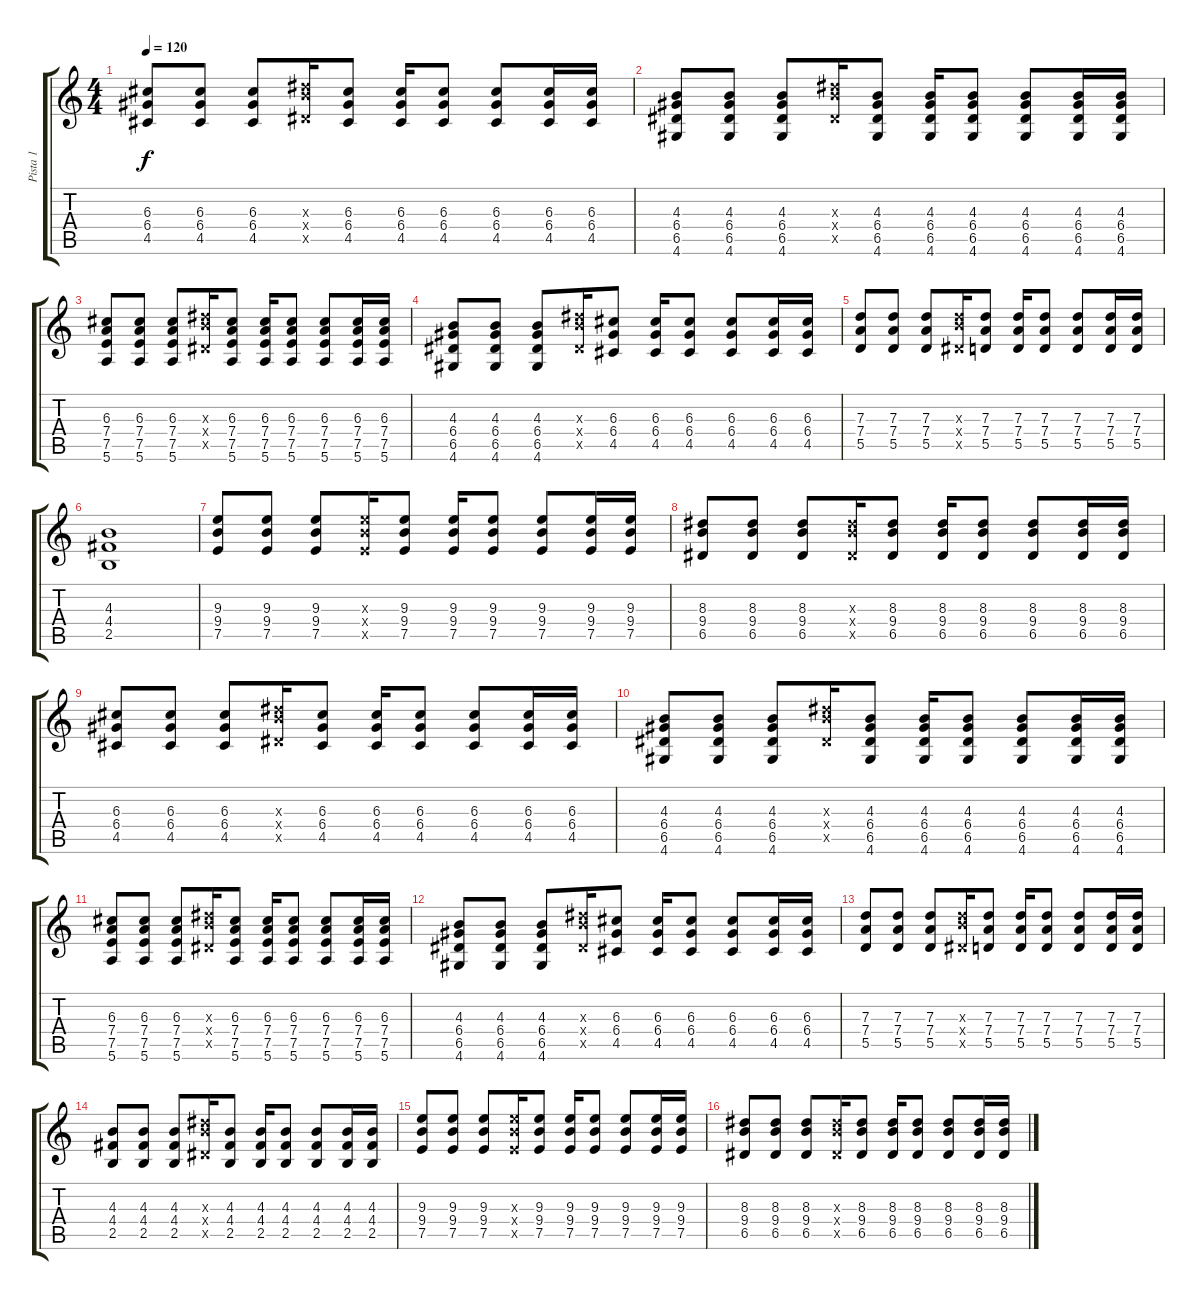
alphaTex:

\track ("Pista 1" "Pista 1") {instrument electricguitarjazz}
\staff {score tabs}
\tuning (E4 B3 G3 D3 A2 E2) {hide}
\ts (4 4)
\tempo 120
\clef g2
\ks c
(6.3 6.4 4.5).8{dy f} (6.3 6.4 4.5).8 (6.3 6.4 4.5).8 (8.3{x} 9.4{x} 6.5{x}).16 (6.3 6.4 4.5).8 (6.3 6.4 4.5).16 (6.3 6.4 4.5).8 (6.3 6.4 4.5).8 (6.3 6.4 4.5).16 (6.3 6.4 4.5).16 |
(4.3 6.4 6.5 4.6).8 (4.3 6.4 6.5 4.6).8 (4.3 6.4 6.5 4.6).8 (8.3{x} 9.4{x} 6.5{x}).16 (4.3 6.4 6.5 4.6).8 (4.3 6.4 6.5 4.6).16 (4.3 6.4 6.5 4.6).8 (4.3 6.4 6.5 4.6).8 (4.3 6.4 6.5 4.6).16 (4.3 6.4 6.5 4.6).16 |
(6.3 7.4 7.5 5.6).8 (6.3 7.4 7.5 5.6).8 (6.3 7.4 7.5 5.6).8 (8.3{x} 9.4{x} 6.5{x}).16 (6.3 7.4 7.5 5.6).8 (6.3 7.4 7.5 5.6).16 (6.3 7.4 7.5 5.6).8 (6.3 7.4 7.5 5.6).8 (6.3 7.4 7.5 5.6).16 (6.3 7.4 7.5 5.6).16 |
(4.3 6.4 6.5 4.6).8 (4.3 6.4 6.5 4.6).8 (4.3 6.4 6.5 4.6).8 (8.3{x} 9.4{x} 6.5{x}).16 (6.3 6.4 4.5).8 (6.3 6.4 4.5).16 (6.3 6.4 4.5).8 (6.3 6.4 4.5).8 (6.3 6.4 4.5).16 (6.3 6.4 4.5).16 |
(7.3 7.4 5.5).8 (7.3 7.4 5.5).8 (7.3 7.4 5.5).8 (7.3{x} 9.4{x} 6.5{x}).16 (7.3 7.4 5.5).8 (7.3 7.4 5.5).16 (7.3 7.4 5.5).8 (7.3 7.4 5.5).8 (7.3 7.4 5.5).16 (7.3 7.4 5.5).16 |
(4.3 4.4 2.5).1 |
(9.3 9.4 7.5).8 (9.3 9.4 7.5).8 (9.3 9.4 7.5).8 (9.3{x} 9.4{x} 7.5{x}).16 (9.3 9.4 7.5).8 (9.3 9.4 7.5).16 (9.3 9.4 7.5).8 (9.3 9.4 7.5).8 (9.3 9.4 7.5).16 (9.3 9.4 7.5).16 |
(8.3 9.4 6.5).8 (8.3 9.4 6.5).8 (8.3 9.4 6.5).8 (8.3{x} 9.4{x} 6.5{x}).16 (8.3 9.4 6.5).8 (8.3 9.4 6.5).16 (8.3 9.4 6.5).8 (8.3 9.4 6.5).8 (8.3 9.4 6.5).16 (8.3 9.4 6.5).16 |
(6.3 6.4 4.5).8 (6.3 6.4 4.5).8 (6.3 6.4 4.5).8 (8.3{x} 9.4{x} 6.5{x}).16 (6.3 6.4 4.5).8 (6.3 6.4 4.5).16 (6.3 6.4 4.5).8 (6.3 6.4 4.5).8 (6.3 6.4 4.5).16 (6.3 6.4 4.5).16 |
(4.3 6.4 6.5 4.6).8 (4.3 6.4 6.5 4.6).8 (4.3 6.4 6.5 4.6).8 (8.3{x} 9.4{x} 6.5{x}).16 (4.3 6.4 6.5 4.6).8 (4.3 6.4 6.5 4.6).16 (4.3 6.4 6.5 4.6).8 (4.3 6.4 6.5 4.6).8 (4.3 6.4 6.5 4.6).16 (4.3 6.4 6.5 4.6).16 |
(6.3 7.4 7.5 5.6).8 (6.3 7.4 7.5 5.6).8 (6.3 7.4 7.5 5.6).8 (8.3{x} 9.4{x} 6.5{x}).16 (6.3 7.4 7.5 5.6).8 (6.3 7.4 7.5 5.6).16 (6.3 7.4 7.5 5.6).8 (6.3 7.4 7.5 5.6).8 (6.3 7.4 7.5 5.6).16 (6.3 7.4 7.5 5.6).16 |
(4.3 6.4 6.5 4.6).8 (4.3 6.4 6.5 4.6).8 (4.3 6.4 6.5 4.6).8 (8.3{x} 9.4{x} 6.5{x}).16 (6.3 6.4 4.5).8 (6.3 6.4 4.5).16 (6.3 6.4 4.5).8 (6.3 6.4 4.5).8 (6.3 6.4 4.5).16 (6.3 6.4 4.5).16 |
(7.3 7.4 5.5).8 (7.3 7.4 5.5).8 (7.3 7.4 5.5).8 (7.3{x} 9.4{x} 6.5{x}).16 (7.3 7.4 5.5).8 (7.3 7.4 5.5).16 (7.3 7.4 5.5).8 (7.3 7.4 5.5).8 (7.3 7.4 5.5).16 (7.3 7.4 5.5).16 |
(4.3 4.4 2.5).8 (4.3 4.4 2.5).8 (4.3 4.4 2.5).8 (8.3{x} 9.4{x} 6.5{x}).16 (4.3 4.4 2.5).8 (4.3 4.4 2.5).16 (4.3 4.4 2.5).8 (4.3 4.4 2.5).8 (4.3 4.4 2.5).16 (4.3 4.4 2.5).16 |
(9.3 9.4 7.5).8 (9.3 9.4 7.5).8 (9.3 9.4 7.5).8 (9.3{x} 9.4{x} 7.5{x}).16 (9.3 9.4 7.5).8 (9.3 9.4 7.5).16 (9.3 9.4 7.5).8 (9.3 9.4 7.5).8 (9.3 9.4 7.5).16 (9.3 9.4 7.5).16 |
(8.3 9.4 6.5).8 (8.3 9.4 6.5).8 (8.3 9.4 6.5).8 (8.3{x} 9.4{x} 6.5{x}).16 (8.3 9.4 6.5).8 (8.3 9.4 6.5).16 (8.3 9.4 6.5).8 (8.3 9.4 6.5).8 (8.3 9.4 6.5).16 (8.3 9.4 6.5).16
